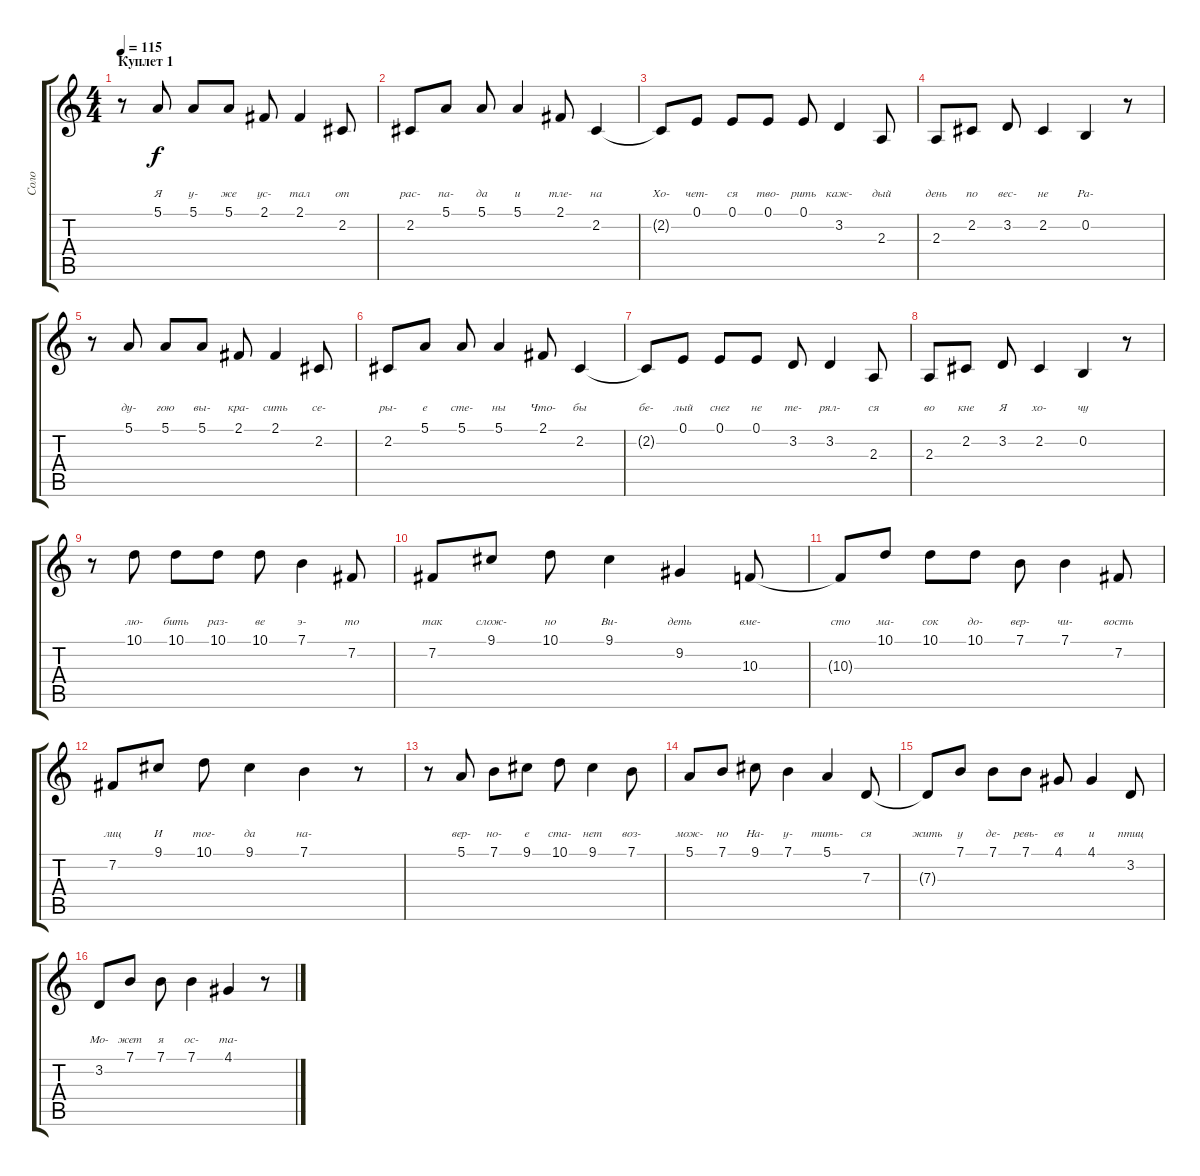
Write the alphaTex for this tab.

\track ("Соло" "Соло") {instrument bassoon}
\staff {score tabs}
\tuning (E4 B3 G3 D3 A2 E2) {hide}
\ts (4 4)
\section ("" "Куплет 1")
\tempo 115
\clef g2
\ks c
r.8{dy f} 5.1.8{lyrics (0 "") lyrics (1 "") lyrics (2 "") lyrics (3 "") lyrics (4 "Я")} 5.1.8{lyrics (0 "") lyrics (1 "") lyrics (2 "") lyrics (3 "") lyrics (4 "у-")} 5.1.8{lyrics (0 "") lyrics (1 "") lyrics (2 "") lyrics (3 "") lyrics (4 "же")} 2.1.8{lyrics (0 "") lyrics (1 "") lyrics (2 "") lyrics (3 "") lyrics (4 "ус-")} 2.1.4{lyrics (0 "") lyrics (1 "") lyrics (2 "") lyrics (3 "") lyrics (4 "тал")} 2.2.8{lyrics (0 "") lyrics (1 "") lyrics (2 "") lyrics (3 "") lyrics (4 "от")} |
2.2.8{lyrics (0 "") lyrics (1 "") lyrics (2 "") lyrics (3 "") lyrics (4 "рас-")} 5.1.8{lyrics (0 "") lyrics (1 "") lyrics (2 "") lyrics (3 "") lyrics (4 "па-")} 5.1.8{lyrics (0 "") lyrics (1 "") lyrics (2 "") lyrics (3 "") lyrics (4 "да")} 5.1.4{lyrics (0 "") lyrics (1 "") lyrics (2 "") lyrics (3 "") lyrics (4 "и")} 2.1.8{lyrics (0 "") lyrics (1 "") lyrics (2 "") lyrics (3 "") lyrics (4 "тле-")} 2.2.4{lyrics (0 "") lyrics (1 "") lyrics (2 "") lyrics (3 "") lyrics (4 "на")} |
2.2{t}.8{lyrics (0 "") lyrics (1 "") lyrics (2 "") lyrics (3 "") lyrics (4 "Хо-")} 0.1.8{lyrics (0 "") lyrics (1 "") lyrics (2 "") lyrics (3 "") lyrics (4 "чет-")} 0.1.8{lyrics (0 "") lyrics (1 "") lyrics (2 "") lyrics (3 "") lyrics (4 "ся")} 0.1.8{lyrics (0 "") lyrics (1 "") lyrics (2 "") lyrics (3 "") lyrics (4 "тво-")} 0.1.8{lyrics (0 "") lyrics (1 "") lyrics (2 "") lyrics (3 "") lyrics (4 "рить")} 3.2.4{lyrics (0 "") lyrics (1 "") lyrics (2 "") lyrics (3 "") lyrics (4 "каж-")} 2.3.8{lyrics (0 "") lyrics (1 "") lyrics (2 "") lyrics (3 "") lyrics (4 "дый")} |
2.3.8{lyrics (0 "") lyrics (1 "") lyrics (2 "") lyrics (3 "") lyrics (4 "день")} 2.2.8{lyrics (0 "") lyrics (1 "") lyrics (2 "") lyrics (3 "") lyrics (4 "по")} 3.2.8{lyrics (0 "") lyrics (1 "") lyrics (2 "") lyrics (3 "") lyrics (4 "вес-")} 2.2.4{lyrics (0 "") lyrics (1 "") lyrics (2 "") lyrics (3 "") lyrics (4 "не")} 0.2.4{lyrics (0 "") lyrics (1 "") lyrics (2 "") lyrics (3 "") lyrics (4 "Ра-")} r.8 |
r.8 5.1.8{lyrics (0 "") lyrics (1 "") lyrics (2 "") lyrics (3 "") lyrics (4 "ду-")} 5.1.8{lyrics (0 "") lyrics (1 "") lyrics (2 "") lyrics (3 "") lyrics (4 "гою")} 5.1.8{lyrics (0 "") lyrics (1 "") lyrics (2 "") lyrics (3 "") lyrics (4 "вы-")} 2.1.8{lyrics (0 "") lyrics (1 "") lyrics (2 "") lyrics (3 "") lyrics (4 "кра-")} 2.1.4{lyrics (0 "") lyrics (1 "") lyrics (2 "") lyrics (3 "") lyrics (4 "сить")} 2.2.8{lyrics (0 "") lyrics (1 "") lyrics (2 "") lyrics (3 "") lyrics (4 "се-")} |
2.2.8{lyrics (0 "") lyrics (1 "") lyrics (2 "") lyrics (3 "") lyrics (4 "ры-")} 5.1.8{lyrics (0 "") lyrics (1 "") lyrics (2 "") lyrics (3 "") lyrics (4 "е")} 5.1.8{lyrics (0 "") lyrics (1 "") lyrics (2 "") lyrics (3 "") lyrics (4 "сте-")} 5.1.4{lyrics (0 "") lyrics (1 "") lyrics (2 "") lyrics (3 "") lyrics (4 "ны")} 2.1.8{lyrics (0 "") lyrics (1 "") lyrics (2 "") lyrics (3 "") lyrics (4 "Что-")} 2.2.4{lyrics (0 "") lyrics (1 "") lyrics (2 "") lyrics (3 "") lyrics (4 "бы")} |
2.2{t}.8{lyrics (0 "") lyrics (1 "") lyrics (2 "") lyrics (3 "") lyrics (4 "бе-")} 0.1.8{lyrics (0 "") lyrics (1 "") lyrics (2 "") lyrics (3 "") lyrics (4 "лый")} 0.1.8{lyrics (0 "") lyrics (1 "") lyrics (2 "") lyrics (3 "") lyrics (4 "снег")} 0.1.8{lyrics (0 "") lyrics (1 "") lyrics (2 "") lyrics (3 "") lyrics (4 "не")} 3.2.8{lyrics (0 "") lyrics (1 "") lyrics (2 "") lyrics (3 "") lyrics (4 "те-")} 3.2.4{lyrics (0 "") lyrics (1 "") lyrics (2 "") lyrics (3 "") lyrics (4 "рял-")} 2.3.8{lyrics (0 "") lyrics (1 "") lyrics (2 "") lyrics (3 "") lyrics (4 "ся")} |
2.3.8{lyrics (0 "") lyrics (1 "") lyrics (2 "") lyrics (3 "") lyrics (4 "во")} 2.2.8{lyrics (0 "") lyrics (1 "") lyrics (2 "") lyrics (3 "") lyrics (4 "кне")} 3.2.8{lyrics (0 "") lyrics (1 "") lyrics (2 "") lyrics (3 "") lyrics (4 "Я")} 2.2.4{lyrics (0 "") lyrics (1 "") lyrics (2 "") lyrics (3 "") lyrics (4 "хо-")} 0.2.4{lyrics (0 "") lyrics (1 "") lyrics (2 "") lyrics (3 "") lyrics (4 "чу")} r.8 |
r.8 10.1.8{lyrics (0 "") lyrics (1 "") lyrics (2 "") lyrics (3 "") lyrics (4 "лю-")} 10.1.8{lyrics (0 "") lyrics (1 "") lyrics (2 "") lyrics (3 "") lyrics (4 "бить")} 10.1.8{lyrics (0 "") lyrics (1 "") lyrics (2 "") lyrics (3 "") lyrics (4 "раз-")} 10.1.8{lyrics (0 "") lyrics (1 "") lyrics (2 "") lyrics (3 "") lyrics (4 "ве")} 7.1.4{lyrics (0 "") lyrics (1 "") lyrics (2 "") lyrics (3 "") lyrics (4 "э-")} 7.2.8{lyrics (0 "") lyrics (1 "") lyrics (2 "") lyrics (3 "") lyrics (4 "то")} |
7.2.8{lyrics (0 "") lyrics (1 "") lyrics (2 "") lyrics (3 "") lyrics (4 "так")} 9.1.8{lyrics (0 "") lyrics (1 "") lyrics (2 "") lyrics (3 "") lyrics (4 "слож-")} 10.1.8{lyrics (0 "") lyrics (1 "") lyrics (2 "") lyrics (3 "") lyrics (4 "но")} 9.1.4{lyrics (0 "") lyrics (1 "") lyrics (2 "") lyrics (3 "") lyrics (4 "Ви-")} 9.2.4{lyrics (0 "") lyrics (1 "") lyrics (2 "") lyrics (3 "") lyrics (4 "деть")} 10.3.8{lyrics (0 "") lyrics (1 "") lyrics (2 "") lyrics (3 "") lyrics (4 "вме-")} |
10.3{t}.8{lyrics (0 "") lyrics (1 "") lyrics (2 "") lyrics (3 "") lyrics (4 "сто")} 10.1.8{lyrics (0 "") lyrics (1 "") lyrics (2 "") lyrics (3 "") lyrics (4 "ма-")} 10.1.8{lyrics (0 "") lyrics (1 "") lyrics (2 "") lyrics (3 "") lyrics (4 "сок")} 10.1.8{lyrics (0 "") lyrics (1 "") lyrics (2 "") lyrics (3 "") lyrics (4 "до-")} 7.1.8{lyrics (0 "") lyrics (1 "") lyrics (2 "") lyrics (3 "") lyrics (4 "вер-")} 7.1.4{lyrics (0 "") lyrics (1 "") lyrics (2 "") lyrics (3 "") lyrics (4 "чи-")} 7.2.8{lyrics (0 "") lyrics (1 "") lyrics (2 "") lyrics (3 "") lyrics (4 "вость")} |
7.2.8{lyrics (0 "") lyrics (1 "") lyrics (2 "") lyrics (3 "") lyrics (4 "лиц")} 9.1.8{lyrics (0 "") lyrics (1 "") lyrics (2 "") lyrics (3 "") lyrics (4 "И")} 10.1.8{lyrics (0 "") lyrics (1 "") lyrics (2 "") lyrics (3 "") lyrics (4 "тог-")} 9.1.4{lyrics (0 "") lyrics (1 "") lyrics (2 "") lyrics (3 "") lyrics (4 "да")} 7.1.4{lyrics (0 "") lyrics (1 "") lyrics (2 "") lyrics (3 "") lyrics (4 "на-")} r.8 |
r.8 5.1.8{lyrics (0 "") lyrics (1 "") lyrics (2 "") lyrics (3 "") lyrics (4 "вер-")} 7.1.8{lyrics (0 "") lyrics (1 "") lyrics (2 "") lyrics (3 "") lyrics (4 "но-")} 9.1.8{lyrics (0 "") lyrics (1 "") lyrics (2 "") lyrics (3 "") lyrics (4 "е")} 10.1.8{lyrics (0 "") lyrics (1 "") lyrics (2 "") lyrics (3 "") lyrics (4 "ста-")} 9.1.4{lyrics (0 "") lyrics (1 "") lyrics (2 "") lyrics (3 "") lyrics (4 "нет")} 7.1.8{lyrics (0 "") lyrics (1 "") lyrics (2 "") lyrics (3 "") lyrics (4 "воз-")} |
5.1.8{lyrics (0 "") lyrics (1 "") lyrics (2 "") lyrics (3 "") lyrics (4 "мож-")} 7.1.8{lyrics (0 "") lyrics (1 "") lyrics (2 "") lyrics (3 "") lyrics (4 "но")} 9.1.8{lyrics (0 "") lyrics (1 "") lyrics (2 "") lyrics (3 "") lyrics (4 "На-")} 7.1.4{lyrics (0 "") lyrics (1 "") lyrics (2 "") lyrics (3 "") lyrics (4 "у-")} 5.1.4{lyrics (0 "") lyrics (1 "") lyrics (2 "") lyrics (3 "") lyrics (4 "тить-")} 7.3.8{lyrics (0 "") lyrics (1 "") lyrics (2 "") lyrics (3 "") lyrics (4 "ся")} |
7.3{t}.8{lyrics (0 "") lyrics (1 "") lyrics (2 "") lyrics (3 "") lyrics (4 "жить")} 7.1.8{lyrics (0 "") lyrics (1 "") lyrics (2 "") lyrics (3 "") lyrics (4 "у")} 7.1.8{lyrics (0 "") lyrics (1 "") lyrics (2 "") lyrics (3 "") lyrics (4 "де-")} 7.1.8{lyrics (0 "") lyrics (1 "") lyrics (2 "") lyrics (3 "") lyrics (4 "ревь-")} 4.1.8{lyrics (0 "") lyrics (1 "") lyrics (2 "") lyrics (3 "") lyrics (4 "ев")} 4.1.4{lyrics (0 "") lyrics (1 "") lyrics (2 "") lyrics (3 "") lyrics (4 "и")} 3.2.8{lyrics (0 "") lyrics (1 "") lyrics (2 "") lyrics (3 "") lyrics (4 "птиц")} |
3.2.8{lyrics (0 "") lyrics (1 "") lyrics (2 "") lyrics (3 "") lyrics (4 "Мо-")} 7.1.8{lyrics (0 "") lyrics (1 "") lyrics (2 "") lyrics (3 "") lyrics (4 "жет")} 7.1.8{lyrics (0 "") lyrics (1 "") lyrics (2 "") lyrics (3 "") lyrics (4 "я")} 7.1.4{lyrics (0 "") lyrics (1 "") lyrics (2 "") lyrics (3 "") lyrics (4 "ос-")} 4.1.4{lyrics (0 "") lyrics (1 "") lyrics (2 "") lyrics (3 "") lyrics (4 "та-")} r.8
